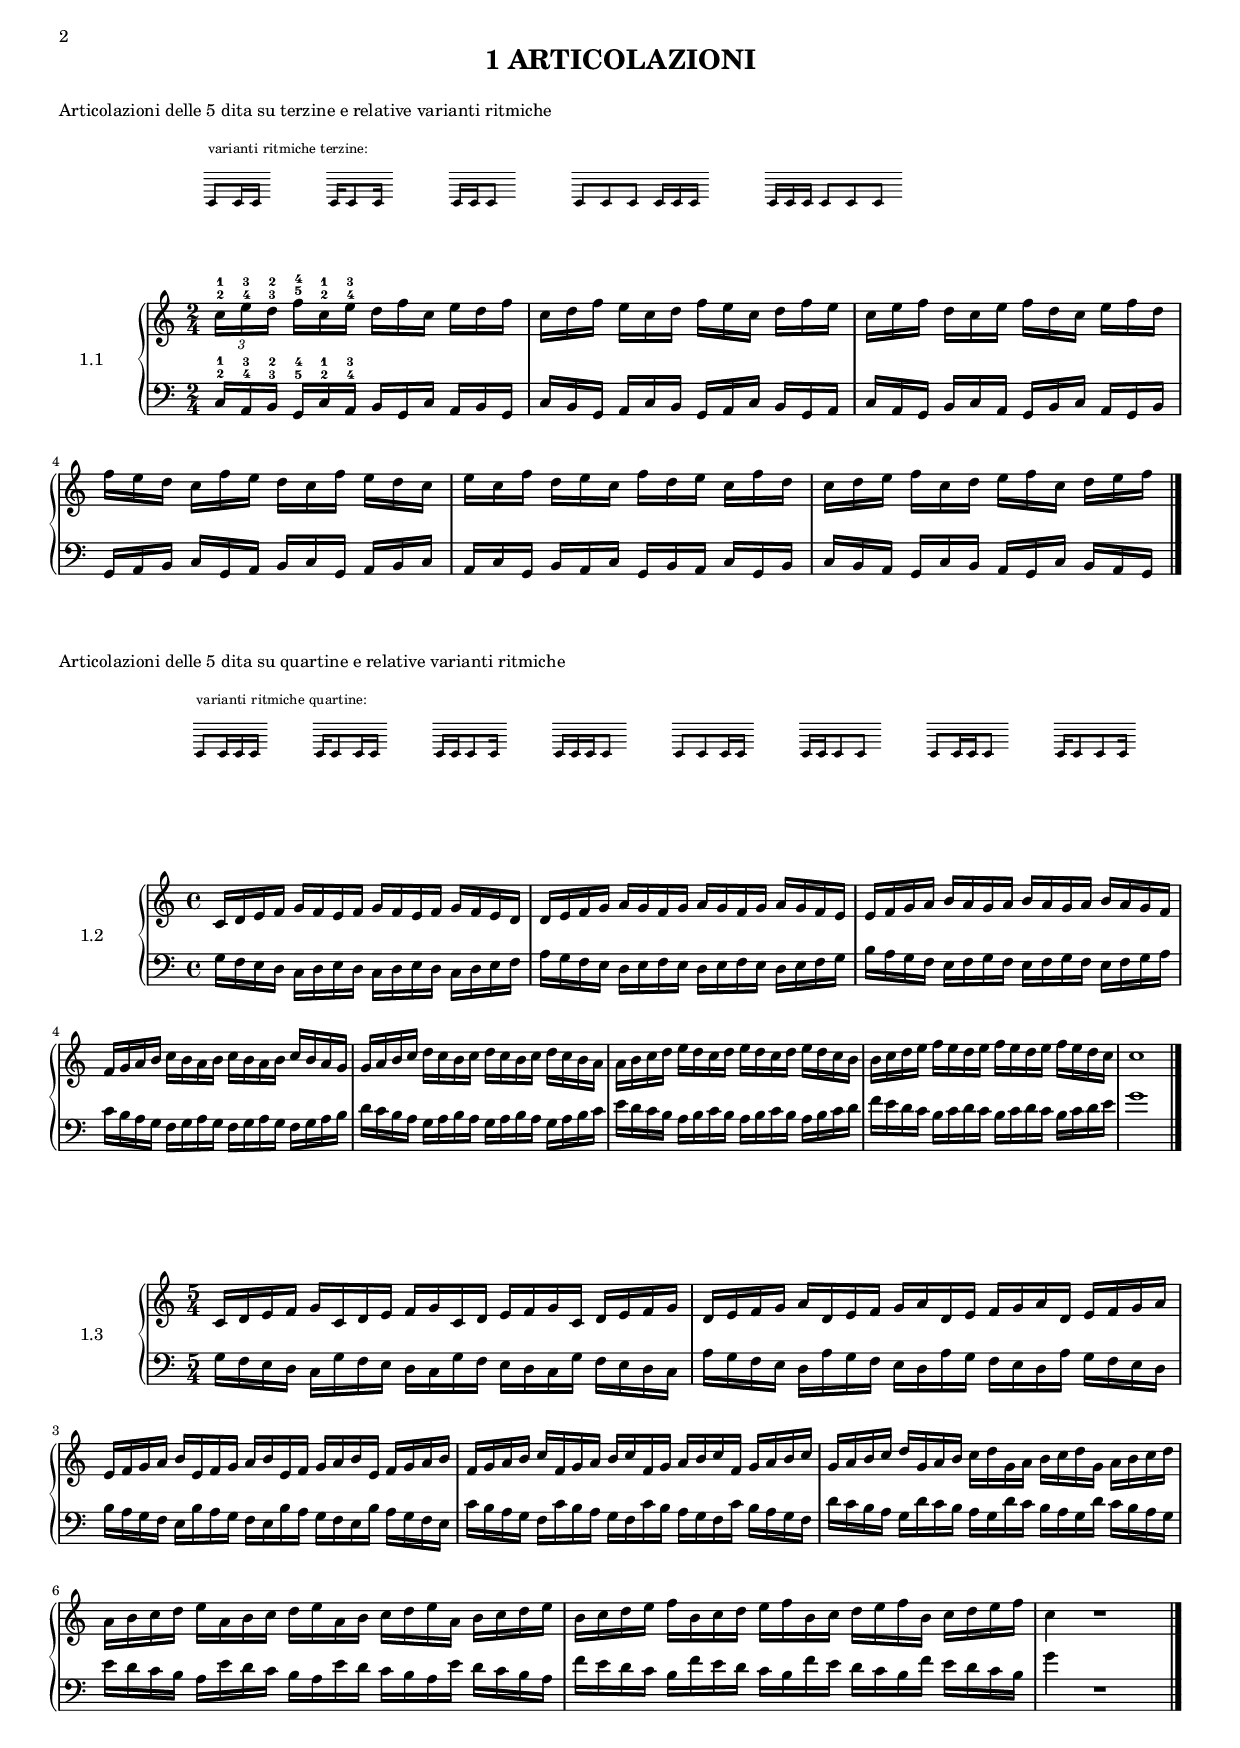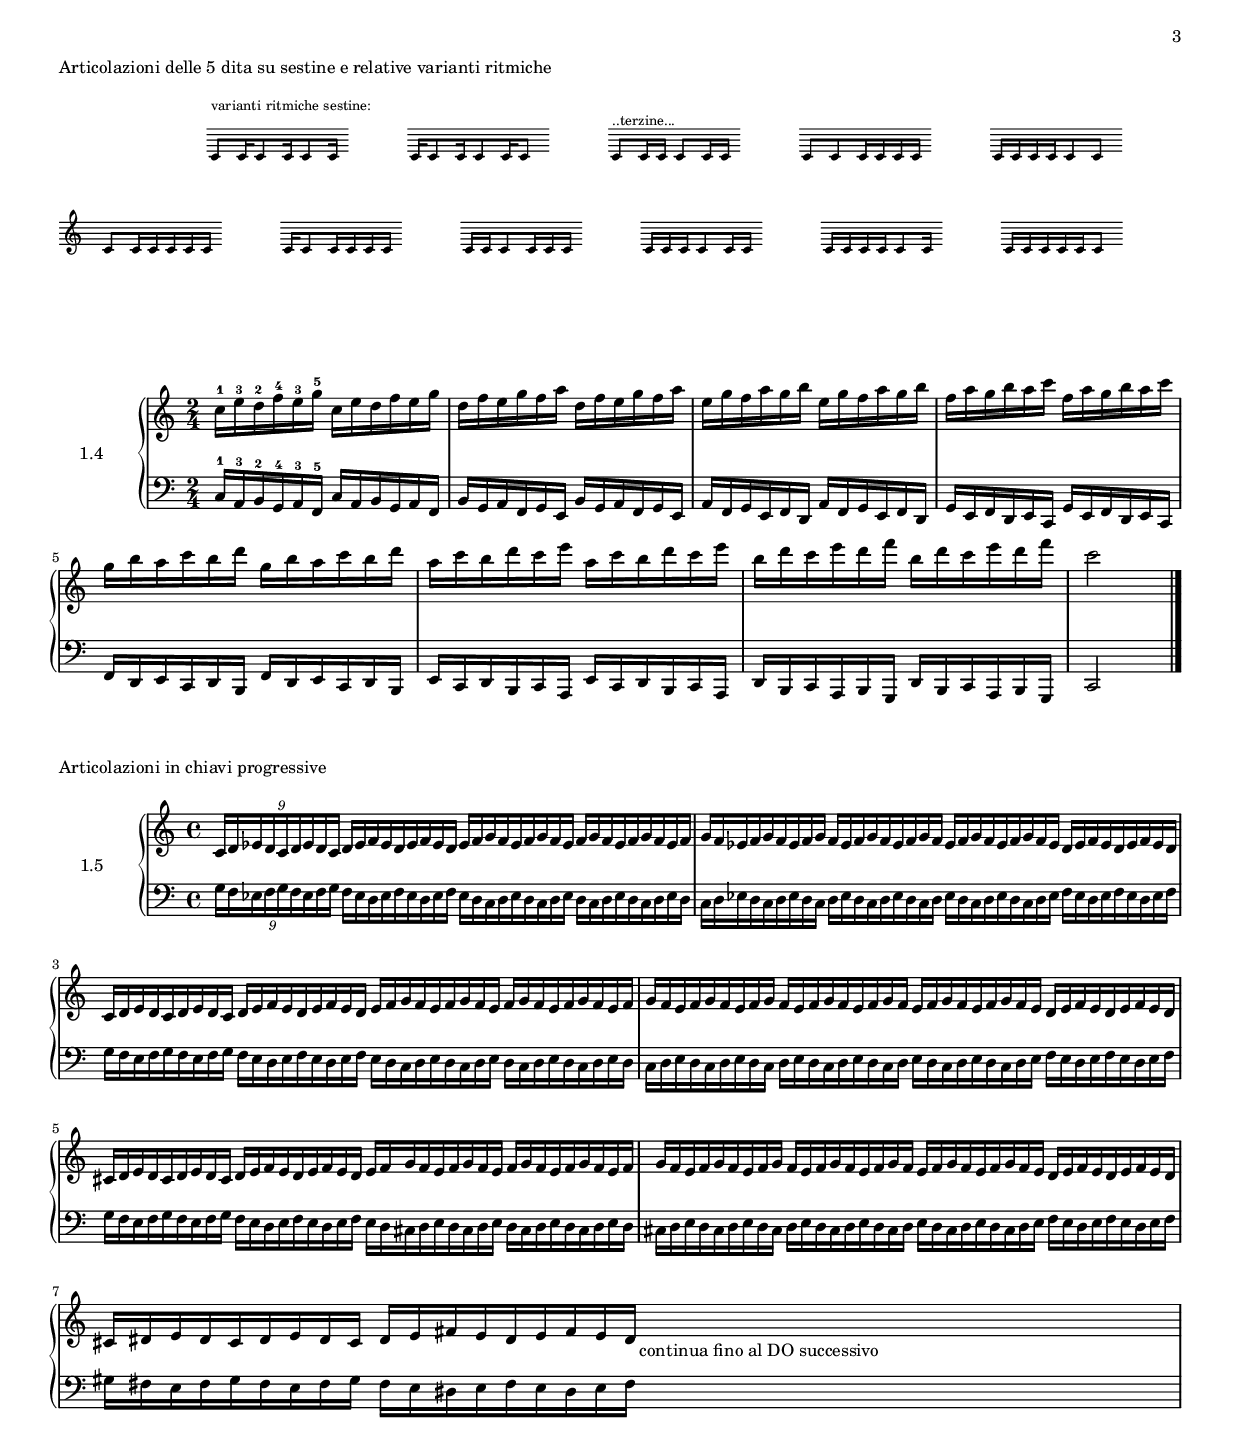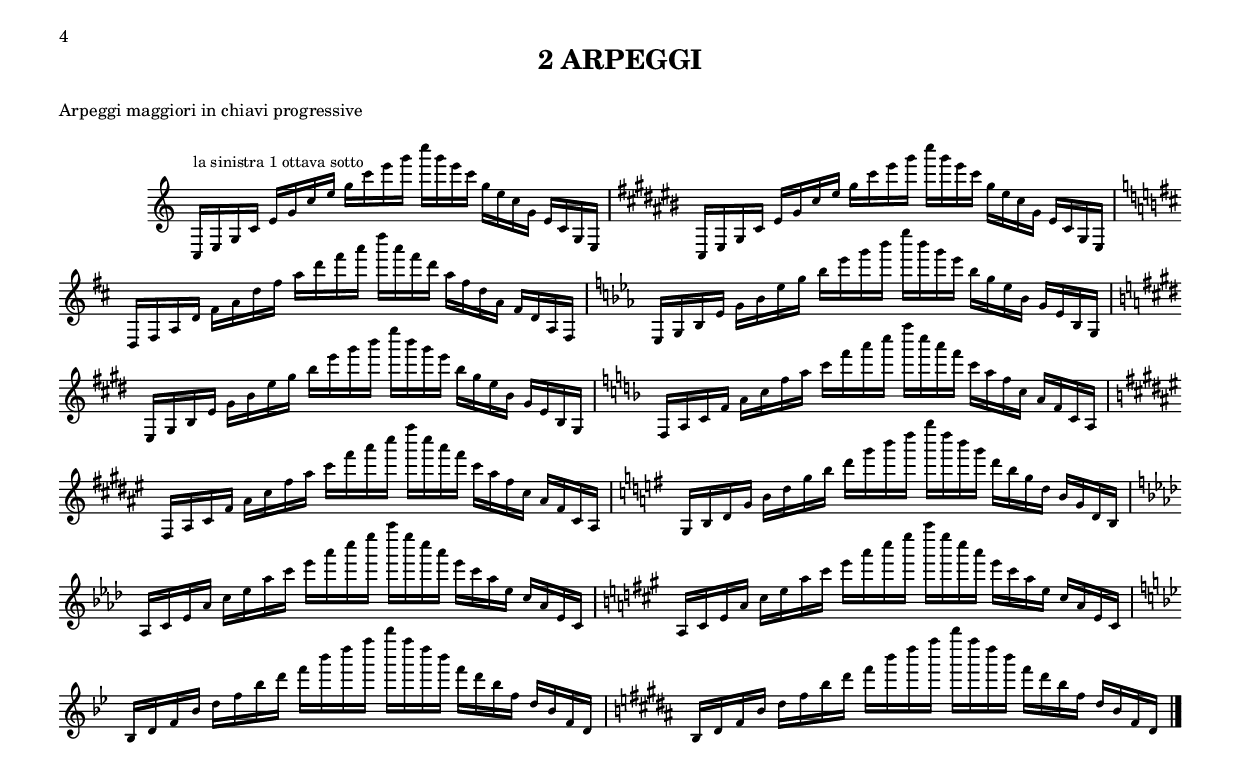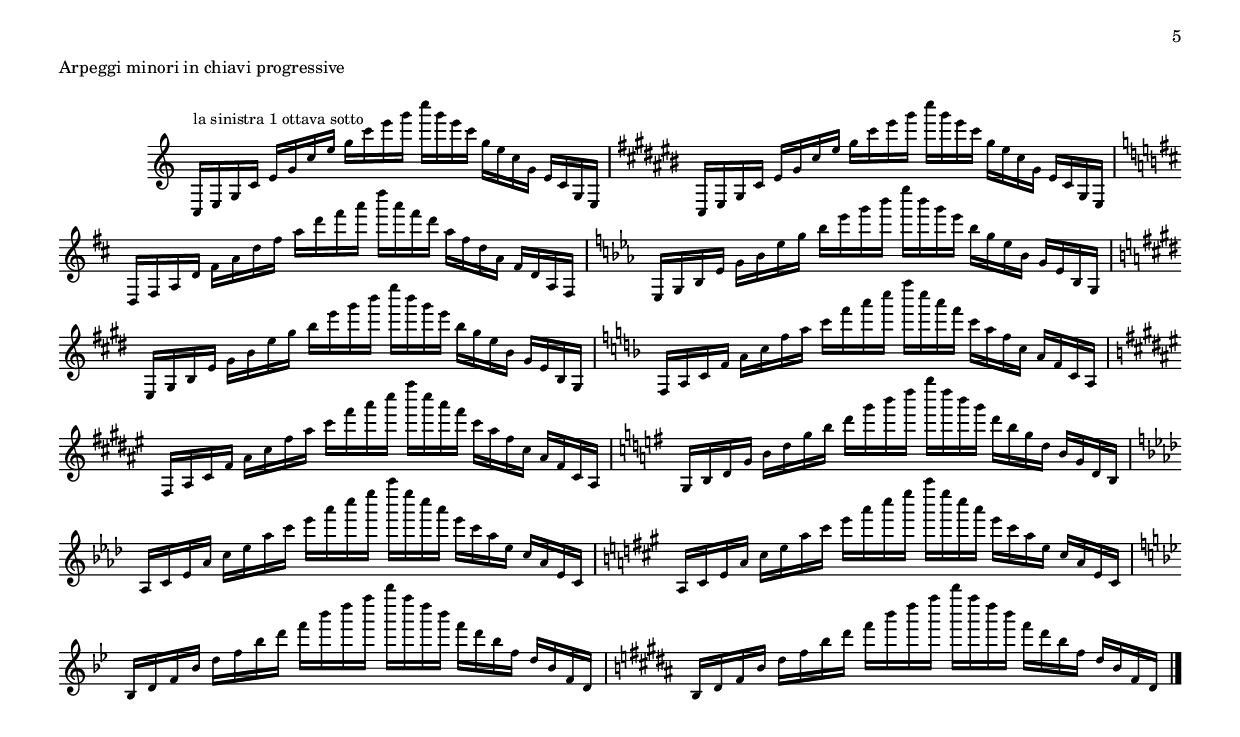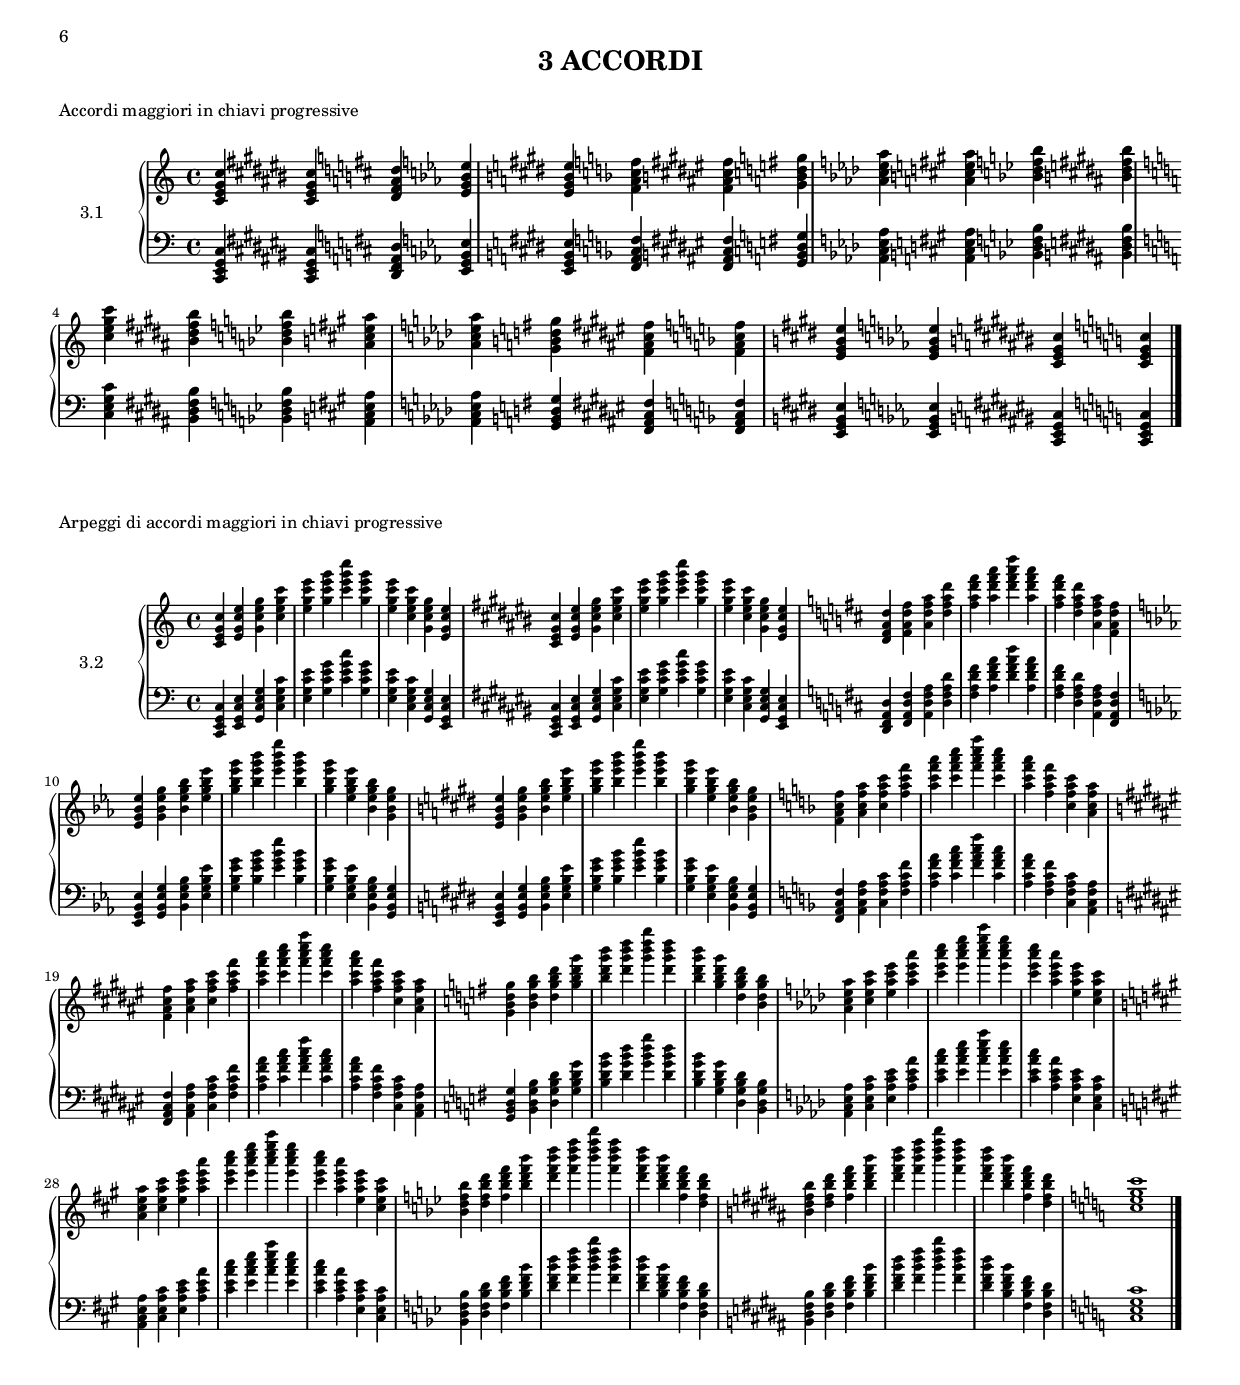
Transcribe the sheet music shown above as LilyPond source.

% ===========================================================================================================
% esercizi-di-tecnica.ly
%                     _    _      _ _   _               _         
%  ___ ___ ___ _ _ __(_)__(_)  __| (_) | |_ ___ __ _ _ (_)__ __ _ 
% / -_|_-</ -_) '_/ _| |_ / | / _` | | |  _/ -_) _| ' \| / _/ _` |
% \___/__/\___|_| \__|_/__|_| \__,_|_|  \__\___\__|_||_|_\__\__,_|
%                           Articolazioni, Arpeggi, Accordi, Terze
%
% Copyright (c) 2020 Alessandro Fraschetti (mail: gos95@gommagomma.net)
%
% Permission is hereby granted, free of charge, to any person obtaining a copy
% of this software and associated documentation files (the "Software"), to deal
% in the Software without restriction, including without limitation the rights
% to use, copy, modify, merge, publish, distribute, sublicense, and/or sell
% copies of the Software, and to permit persons to whom the Software is
% furnished to do so, subject to the following conditions:
% 
% The above copyright notice and this permission notice shall be included in all
% copies or substantial portions of the Software.
% 
% THE SOFTWARE IS PROVIDED "AS IS", WITHOUT WARRANTY OF ANY KIND, EXPRESS OR
% IMPLIED, INCLUDING BUT NOT LIMITED TO THE WARRANTIES OF MERCHANTABILITY,
% FITNESS FOR A PARTICULAR PURPOSE AND NONINFRINGEMENT. IN NO EVENT SHALL THE
% AUTHORS OR COPYRIGHT HOLDERS BE LIABLE FOR ANY CLAIM, DAMAGES OR OTHER
% LIABILITY, WHETHER IN AN ACTION OF CONTRACT, TORT OR OTHERWISE, ARISING FROM,
% OUT OF OR IN CONNECTION WITH THE SOFTWARE OR THE USE OR OTHER DEALINGS IN THE
% SOFTWARE.
% ===========================================================================================================


\version "2.12.3"
#(ly:set-option 'delete-intermediate-files #t)
#(set-global-staff-size 15)


%% arpeggi-ottava-maggiori-12-toni.ly [B.1]
%% arpeggi-estesi-minori-12-toni.ly [B.3]
%% arpeggi-estesi-sdim-12-toni.ly [B.4]

%% accordi-minori-12-toni.ly [C.2]
%% accordi-arpeggi-estesi-minori-12-toni.ly [C.4]
%% accordi-arpeggi-estesi-sdim-12-toni.ly [C.5]
%% accordi-arpeggi-bicordi-maggiori-12-toni.ly [C.6]
%% accordi-arpeggi-bicordi-minori-12-toni.ly [C.7]

%% terze-xxx


% ===========================================================================================================
% ------------------------------------------  I N C L U D E S  ----------------------------------------------
% ===========================================================================================================
% ===========================================================================================================
% varianti-ritmiche-terzine.ly
%                     _    _      _ _   _               _         
%  ___ ___ ___ _ _ __(_)__(_)  __| (_) | |_ ___ __ _ _ (_)__ __ _ 
% / -_|_-</ -_) '_/ _| |_ / | / _` | | |  _/ -_) _| ' \| / _/ _` |
% \___/__/\___|_| \__|_/__|_| \__,_|_|  \__\___\__|_||_|_\__\__,_|
%                           Articolazioni, Arpeggi, Accordi, Terze
%
% Copyright (c) 2020 Alessandro Fraschetti (mail: gos95@gommagomma.net)
%
% Permission is hereby granted, free of charge, to any person obtaining a copy
% of this software and associated documentation files (the "Software"), to deal
% in the Software without restriction, including without limitation the rights
% to use, copy, modify, merge, publish, distribute, sublicense, and/or sell
% copies of the Software, and to permit persons to whom the Software is
% furnished to do so, subject to the following conditions:
% 
% The above copyright notice and this permission notice shall be included in all
% copies or substantial portions of the Software.
% 
% THE SOFTWARE IS PROVIDED "AS IS", WITHOUT WARRANTY OF ANY KIND, EXPRESS OR
% IMPLIED, INCLUDING BUT NOT LIMITED TO THE WARRANTIES OF MERCHANTABILITY,
% FITNESS FOR A PARTICULAR PURPOSE AND NONINFRINGEMENT. IN NO EVENT SHALL THE
% AUTHORS OR COPYRIGHT HOLDERS BE LIABLE FOR ANY CLAIM, DAMAGES OR OTHER
% LIABILITY, WHETHER IN AN ACTION OF CONTRACT, TORT OR OTHERWISE, ARISING FROM,
% OUT OF OR IN CONNECTION WITH THE SOFTWARE OR THE USE OR OTHER DEALINGS IN THE
% SOFTWARE.
% ===========================================================================================================


variantiRitmicheTerzine = \relative c' {
    \cadenzaOn
    \stopStaff
    \skip 1
    \startStaff
        c8[^\markup { \raise #2 { varianti ritmiche terzine: }} c16 c16]
    \stopStaff
    \skip 1
    \startStaff
        c16[ c8 c16]
    \stopStaff
    \skip 1
    \startStaff
        c16[ c16 c8]
    \stopStaff
    \skip 1
    \startStaff
        c8[ c8 c8] c16[ c16 c16]]
    \stopStaff
    \skip 1
    \startStaff
        c16[ c16 c16] c8[ c8 c8]]
    \stopStaff
    \skip 1
    \cadenzaOff
}

% ===========================================================================================================
% varianti-ritmiche-quartine.ly
%                     _    _      _ _   _               _         
%  ___ ___ ___ _ _ __(_)__(_)  __| (_) | |_ ___ __ _ _ (_)__ __ _ 
% / -_|_-</ -_) '_/ _| |_ / | / _` | | |  _/ -_) _| ' \| / _/ _` |
% \___/__/\___|_| \__|_/__|_| \__,_|_|  \__\___\__|_||_|_\__\__,_|
%                           Articolazioni, Arpeggi, Accordi, Terze
%
% Copyright (c) 2020 Alessandro Fraschetti (mail: gos95@gommagomma.net)
%
% Permission is hereby granted, free of charge, to any person obtaining a copy
% of this software and associated documentation files (the "Software"), to deal
% in the Software without restriction, including without limitation the rights
% to use, copy, modify, merge, publish, distribute, sublicense, and/or sell
% copies of the Software, and to permit persons to whom the Software is
% furnished to do so, subject to the following conditions:
% 
% The above copyright notice and this permission notice shall be included in all
% copies or substantial portions of the Software.
% 
% THE SOFTWARE IS PROVIDED "AS IS", WITHOUT WARRANTY OF ANY KIND, EXPRESS OR
% IMPLIED, INCLUDING BUT NOT LIMITED TO THE WARRANTIES OF MERCHANTABILITY,
% FITNESS FOR A PARTICULAR PURPOSE AND NONINFRINGEMENT. IN NO EVENT SHALL THE
% AUTHORS OR COPYRIGHT HOLDERS BE LIABLE FOR ANY CLAIM, DAMAGES OR OTHER
% LIABILITY, WHETHER IN AN ACTION OF CONTRACT, TORT OR OTHERWISE, ARISING FROM,
% OUT OF OR IN CONNECTION WITH THE SOFTWARE OR THE USE OR OTHER DEALINGS IN THE
% SOFTWARE.
% ===========================================================================================================


variantiRitmicheQuartine = \relative c' {
    \cadenzaOn
    \stopStaff
    \skip 1
    \startStaff
        c8[^\markup { \raise #2 { varianti ritmiche quartine: }} c16 c16 c16]
    \stopStaff
    \skip 1
    \startStaff
        c16[ c8 c16 c16]
    \stopStaff
    \skip 1
    \startStaff
        c16[ c16 c8 c16]
    \stopStaff
    \skip 1
    \startStaff
        c16[ c16 c16 c8]
    \stopStaff
    \skip 1
    \startStaff
        c8[ c8 c16 c16]
    \stopStaff
    \skip 1
    \startStaff
        c16[ c16 c8 c8]
    \stopStaff
    \skip 1
    \startStaff
        c8[ c16 c16 c8]
    \stopStaff
    \skip 1
    \startStaff
        c16[ c8 c8 c16]
    \stopStaff
    \skip 1
    \cadenzaOff
}

% ===========================================================================================================
% varianti-ritmiche-terzine.ly
%                     _    _      _ _   _               _         
%  ___ ___ ___ _ _ __(_)__(_)  __| (_) | |_ ___ __ _ _ (_)__ __ _ 
% / -_|_-</ -_) '_/ _| |_ / | / _` | | |  _/ -_) _| ' \| / _/ _` |
% \___/__/\___|_| \__|_/__|_| \__,_|_|  \__\___\__|_||_|_\__\__,_|
%                           Articolazioni, Arpeggi, Accordi, Terze
%
% Copyright (c) 2020 Alessandro Fraschetti (mail: gos95@gommagomma.net)
%
% Permission is hereby granted, free of charge, to any person obtaining a copy
% of this software and associated documentation files (the "Software"), to deal
% in the Software without restriction, including without limitation the rights
% to use, copy, modify, merge, publish, distribute, sublicense, and/or sell
% copies of the Software, and to permit persons to whom the Software is
% furnished to do so, subject to the following conditions:
% 
% The above copyright notice and this permission notice shall be included in all
% copies or substantial portions of the Software.
% 
% THE SOFTWARE IS PROVIDED "AS IS", WITHOUT WARRANTY OF ANY KIND, EXPRESS OR
% IMPLIED, INCLUDING BUT NOT LIMITED TO THE WARRANTIES OF MERCHANTABILITY,
% FITNESS FOR A PARTICULAR PURPOSE AND NONINFRINGEMENT. IN NO EVENT SHALL THE
% AUTHORS OR COPYRIGHT HOLDERS BE LIABLE FOR ANY CLAIM, DAMAGES OR OTHER
% LIABILITY, WHETHER IN AN ACTION OF CONTRACT, TORT OR OTHERWISE, ARISING FROM,
% OUT OF OR IN CONNECTION WITH THE SOFTWARE OR THE USE OR OTHER DEALINGS IN THE
% SOFTWARE.
% ===========================================================================================================


variantiRitmicheSestine = \relative c' {
    \cadenzaOn
    \stopStaff
    \skip 1
    \startStaff
        c8[^\markup { \raise #2 { varianti ritmiche sestine: }} c16 c8 c16 c8 c16]
    \stopStaff
    \skip 1
    \startStaff
        c16[ c8 c16 c8 c16 c8]
    \stopStaff
    \skip 1
    \startStaff
        c8[^\markup { \raise #0  {..terzine...}} c16 c16] c8[ c16 c16]
    \stopStaff
    \skip 1
    \startStaff
        c8[ c8 c16 c16 c16 c16]
    \stopStaff
    \skip 1
    \startStaff
        c16[ c16 c16 c16 c8 c8]
    \stopStaff
    \skip 1
	\cadenzaOff
	\break
	\cadenzaOn
    \startStaff
        c8[ c16 c16 c16 c16 c16]
    \stopStaff
    \skip 1
    \startStaff
        c16[ c8 c16 c16 c16 c16]
    \stopStaff
    \skip 1
    \startStaff
        c16[ c16 c8 c16 c16 c16]
    \stopStaff
    \skip 1
    \startStaff
        c16[ c16 c16 c8 c16 c16]
    \stopStaff
    \skip 1
    \startStaff
        c16[ c16 c16 c16 c8 c16]
    \stopStaff
    \skip 1
    \startStaff
        c16[ c16 c16 c16 c16 c8]
    \stopStaff
	\skip 1
    \cadenzaOff
}


% ===========================================================================================================
% articolazioni-terzine.ly
%                     _    _      _ _   _               _         
%  ___ ___ ___ _ _ __(_)__(_)  __| (_) | |_ ___ __ _ _ (_)__ __ _ 
% / -_|_-</ -_) '_/ _| |_ / | / _` | | |  _/ -_) _| ' \| / _/ _` |
% \___/__/\___|_| \__|_/__|_| \__,_|_|  \__\___\__|_||_|_\__\__,_|
%                           Articolazioni, Arpeggi, Accordi, Terze
%
% Copyright (c) 2020 Alessandro Fraschetti (mail: gos95@gommagomma.net)
%
% Permission is hereby granted, free of charge, to any person obtaining a copy
% of this software and associated documentation files (the "Software"), to deal
% in the Software without restriction, including without limitation the rights
% to use, copy, modify, merge, publish, distribute, sublicense, and/or sell
% copies of the Software, and to permit persons to whom the Software is
% furnished to do so, subject to the following conditions:
% 
% The above copyright notice and this permission notice shall be included in all
% copies or substantial portions of the Software.
% 
% THE SOFTWARE IS PROVIDED "AS IS", WITHOUT WARRANTY OF ANY KIND, EXPRESS OR
% IMPLIED, INCLUDING BUT NOT LIMITED TO THE WARRANTIES OF MERCHANTABILITY,
% FITNESS FOR A PARTICULAR PURPOSE AND NONINFRINGEMENT. IN NO EVENT SHALL THE
% AUTHORS OR COPYRIGHT HOLDERS BE LIABLE FOR ANY CLAIM, DAMAGES OR OTHER
% LIABILITY, WHETHER IN AN ACTION OF CONTRACT, TORT OR OTHERWISE, ARISING FROM,
% OUT OF OR IN CONNECTION WITH THE SOFTWARE OR THE USE OR OTHER DEALINGS IN THE
% SOFTWARE.
% ===========================================================================================================


articolazioniTerzineUpper = \relative c'' {
    \time 2/4
    \times 2/3 { c16-2-1[ e-4-3 d-3-2 ] } \override TupletNumber #'transparent = ##t 
                  \times 2/3 { f-5-4[ c-2-1 e-4-3 ] } \times 2/3 { d[ f c ] } \times 2/3 { e[ d f ] }
    \times 2/3 {   c[ d f ] } \times 2/3 { e[ c d ] } \times 2/3 { f[ e c ] } \times 2/3 { d[ f e ] }
    \times 2/3 {   c[ e f ] } \times 2/3 { d[ c e ] } \times 2/3 { f[ d c ] } \times 2/3 { e[ f d ] }
    \times 2/3 {   f[ e d ] } \times 2/3 { c[ f e ] } \times 2/3 { d[ c f ] } \times 2/3 { e[ d c ] }
    \times 2/3 {   e[ c f ] } \times 2/3 { d[ e c ] } \times 2/3 { f[ d e ] } \times 2/3 { c[ f d ] }
    \times 2/3 {   c[ d e ] } \times 2/3 { f[ c d ] } \times 2/3 { e[ f c ] } \times 2/3 { d[ e f ] }
    \bar "|."
}
articolazioniTerzineLower = \relative c {
    \time 2/4
    \override TupletNumber #'transparent = ##t
    \times 2/3 { c16-2-1[ a-4-3 b-3-2 ] }
                  \times 2/3 { g-5-4[ c-2-1 a-4-3 ] } \times 2/3 { b[ g c ] } \times 2/3 { a[ b g ] }
    \times 2/3 {   c[ b g ] } \times 2/3 { a[ c b ] } \times 2/3 { g[ a c ] } \times 2/3 { b[ g a ] }
    \times 2/3 {   c[ a g ] } \times 2/3 { b[ c a ] } \times 2/3 { g[ b c ] } \times 2/3 { a[ g b ] }
    \times 2/3 {   g[ a b ] } \times 2/3 { c[ g a ] } \times 2/3 { b[ c g ] } \times 2/3 { a[ b c ] }
    \times 2/3 {   a[ c g ] } \times 2/3 { b[ a c ] } \times 2/3 { g[ b a ] } \times 2/3 { c[ g b ] }
    \times 2/3 {   c[ b a ] } \times 2/3 { g[ c b ] } \times 2/3 { a[ g c ] } \times 2/3 { b[ a g ] }
    \bar "|."
}

% ===========================================================================================================
% articolazioni-quartine.ly
%                     _    _      _ _   _               _         
%  ___ ___ ___ _ _ __(_)__(_)  __| (_) | |_ ___ __ _ _ (_)__ __ _ 
% / -_|_-</ -_) '_/ _| |_ / | / _` | | |  _/ -_) _| ' \| / _/ _` |
% \___/__/\___|_| \__|_/__|_| \__,_|_|  \__\___\__|_||_|_\__\__,_|
%                           Articolazioni, Arpeggi, Accordi, Terze
%
% Copyright (c) 2020 Alessandro Fraschetti (mail: gos95@gommagomma.net)
%
% Permission is hereby granted, free of charge, to any person obtaining a copy
% of this software and associated documentation files (the "Software"), to deal
% in the Software without restriction, including without limitation the rights
% to use, copy, modify, merge, publish, distribute, sublicense, and/or sell
% copies of the Software, and to permit persons to whom the Software is
% furnished to do so, subject to the following conditions:
% 
% The above copyright notice and this permission notice shall be included in all
% copies or substantial portions of the Software.
% 
% THE SOFTWARE IS PROVIDED "AS IS", WITHOUT WARRANTY OF ANY KIND, EXPRESS OR
% IMPLIED, INCLUDING BUT NOT LIMITED TO THE WARRANTIES OF MERCHANTABILITY,
% FITNESS FOR A PARTICULAR PURPOSE AND NONINFRINGEMENT. IN NO EVENT SHALL THE
% AUTHORS OR COPYRIGHT HOLDERS BE LIABLE FOR ANY CLAIM, DAMAGES OR OTHER
% LIABILITY, WHETHER IN AN ACTION OF CONTRACT, TORT OR OTHERWISE, ARISING FROM,
% OUT OF OR IN CONNECTION WITH THE SOFTWARE OR THE USE OR OTHER DEALINGS IN THE
% SOFTWARE.
% ===========================================================================================================


articolazioniQuartineAUpper = \relative c' {
    \time 4/4 
    c16 d e f  g f e f  g f e f  g f e d
    d16 e f g  a g f g  a g f g  a g f e
    e16 f g a  b a g a  b a g a  b a g f
    f16 g a b  c b a b  c b a b  c b a g
    g16 a b c  d c b c  d c b c  d c b a
    a16 b c d  e d c d  e d c d  e d c b
    b16 c d e  f e d e  f e d e  f e d c
    c1
    \bar "|."
}
articolazioniQuartineALower = \relative c' {
    \time 4/4
    g16 f e d  c d e d  c d e d  c d e f
    a16 g f e  d e f e  d e f e  d e f g 
    b16 a g f  e f g f  e f g f  e f g a
    c16 b a g  f g a g  f g a g  f g a b
    d16 c b a  g a b a  g a b a  g a b c
    e16 d c b  a b c b  a b c b  a b c d
    f16 e d c  b c d c  b c d c  b c d e
    g1
    \bar "|."
}


articolazioniQuartineBUpper = \relative c' {
    \time 5/4
    c16 d e f  g c, d e  f g c, d  e f g c,  d e f g
    d16 e f g  a d, e f  g a d, e  f g a d,  e f g a
    e16 f g a  b e, f g  a b e, f  g a b e,  f g a b
    f16 g a b  c f, g a  b c f, g  a b c f,  g a b c
    g16 a b c  d g, a b  c d g, a  b c d g,  a b c d
    a16 b c d  e a, b c  d e a, b  c d e a,  b c d e
    b16 c d e  f b, c d  e f b, c  d e f b,  c d e f
    c4 r1
    \bar "|."
}
articolazioniQuartineBLower = \relative c' {
    \time 5/4
    g16  f e d  c g' f e  d c g' f  e d c g'  f e d c
    a'16 g f e  d a' g f  e d a' g  f e d a'  g f e d
    b'16 a g f  e b' a g  f e b' a  g f e b'  a g f e
    c'16 b a g  f c' b a  g f c' b  a g f c'  b a g f
    d'16 c b a  g d' c b  a g d' c  b a g d'  c b a g
    e'16 d c b  a e' d c  b a e' d  c b a e'  d c b a
    f'16 e d c  b f' e d  c b f' e  d c b f'  e d c b
    g'4  r1
    \bar "|."
}

% ===========================================================================================================
% articolazioni-sestine.ly
%                     _    _      _ _   _               _         
%  ___ ___ ___ _ _ __(_)__(_)  __| (_) | |_ ___ __ _ _ (_)__ __ _ 
% / -_|_-</ -_) '_/ _| |_ / | / _` | | |  _/ -_) _| ' \| / _/ _` |
% \___/__/\___|_| \__|_/__|_| \__,_|_|  \__\___\__|_||_|_\__\__,_|
%                           Articolazioni, Arpeggi, Accordi, Terze
%
% Copyright (c) 2020 Alessandro Fraschetti (mail: gos95@gommagomma.net)
%
% Permission is hereby granted, free of charge, to any person obtaining a copy
% of this software and associated documentation files (the "Software"), to deal
% in the Software without restriction, including without limitation the rights
% to use, copy, modify, merge, publish, distribute, sublicense, and/or sell
% copies of the Software, and to permit persons to whom the Software is
% furnished to do so, subject to the following conditions:
% 
% The above copyright notice and this permission notice shall be included in all
% copies or substantial portions of the Software.
% 
% THE SOFTWARE IS PROVIDED "AS IS", WITHOUT WARRANTY OF ANY KIND, EXPRESS OR
% IMPLIED, INCLUDING BUT NOT LIMITED TO THE WARRANTIES OF MERCHANTABILITY,
% FITNESS FOR A PARTICULAR PURPOSE AND NONINFRINGEMENT. IN NO EVENT SHALL THE
% AUTHORS OR COPYRIGHT HOLDERS BE LIABLE FOR ANY CLAIM, DAMAGES OR OTHER
% LIABILITY, WHETHER IN AN ACTION OF CONTRACT, TORT OR OTHERWISE, ARISING FROM,
% OUT OF OR IN CONNECTION WITH THE SOFTWARE OR THE USE OR OTHER DEALINGS IN THE
% SOFTWARE.
% ===========================================================================================================


articolazioniSestineUpper = \relative c'' {
    \time 2/4
	\override TupletNumber #'transparent = ##t
	\override TupletBracket.bracket-visibility = ##f
    \times 2/3 { c16-1[ e-3 d-2 }  
							\times 2/3 { f-4 e-3 g-5 ] }\times 2/3 { c,[ e d } 		\times 2/3 { f e g] }
    \times 2/3 { d[ f e } 	\times 2/3 { g f a ] }		\times 2/3 { d,[ f e } 		\times 2/3 { g f a ] }
    \times 2/3 { e[ g f } 	\times 2/3 { a g b ] } 		\times 2/3 { e,[ g f } 		\times 2/3 { a g b ] }
    \times 2/3 { f[ a g } 	\times 2/3 { b a c ] } 		\times 2/3 { f,[ a g } 		\times 2/3 { b a c ] }
    \times 2/3 { g[ b a } 	\times 2/3 { c b d ] } 		\times 2/3 { g,[ b a } 		\times 2/3 { c b d ] }
    \times 2/3 { a[ c b } 	\times 2/3 { d c e ] } 		\times 2/3 { a,[ c b } 		\times 2/3 { d c e ] }
	\times 2/3 { b[ d c } 	\times 2/3 { e d f ] } 		\times 2/3 { b,[ d c } 		\times 2/3 { e d f ] }
	c2
    \bar "|."
}
articolazioniSestineLower = \relative c {
    \time 2/4
    \override TupletNumber #'transparent = ##t
	\override TupletBracket.bracket-visibility = ##f
    \times 2/3 { c16-1[ a-3 b-2 }
							\times 2/3 { g-4 a-3 f-5 ] }\times 2/3 { c'[ a b } 		\times 2/3 { g a f] }
    \times 2/3 { b[ g a } 	\times 2/3 { f g e ] }		\times 2/3 { b'[ g a } 		\times 2/3 { f g e ] }
    \times 2/3 { a[ f g } 	\times 2/3 { e f d ] } 		\times 2/3 { a'[ f g } 		\times 2/3 { e f d ] }
    \times 2/3 { g[ e f } 	\times 2/3 { d e c ] } 		\times 2/3 { g'[ e f } 		\times 2/3 { d e c ] }
    \times 2/3 { f[ d e } 	\times 2/3 { c d b ] } 		\times 2/3 { f'[ d e } 		\times 2/3 { c d b ] }
    \times 2/3 { e[ c d } 	\times 2/3 { b c a ] } 		\times 2/3 { e'[ c d } 		\times 2/3 { b c a ] }
	\times 2/3 { d[ b c } 	\times 2/3 { a b g ] } 		\times 2/3 { d'[ b c } 		\times 2/3 { a b g ] }
	c2
    \bar "|."
}

% ===========================================================================================================
% articolazioni-12-toni.ly
%                     _    _      _ _   _               _         
%  ___ ___ ___ _ _ __(_)__(_)  __| (_) | |_ ___ __ _ _ (_)__ __ _ 
% / -_|_-</ -_) '_/ _| |_ / | / _` | | |  _/ -_) _| ' \| / _/ _` |
% \___/__/\___|_| \__|_/__|_| \__,_|_|  \__\___\__|_||_|_\__\__,_|
%                           Articolazioni, Arpeggi, Accordi, Terze
%
% Copyright (c) 2020 Alessandro Fraschetti (mail: gos95@gommagomma.net)
%
% Permission is hereby granted, free of charge, to any person obtaining a copy
% of this software and associated documentation files (the "Software"), to deal
% in the Software without restriction, including without limitation the rights
% to use, copy, modify, merge, publish, distribute, sublicense, and/or sell
% copies of the Software, and to permit persons to whom the Software is
% furnished to do so, subject to the following conditions:
% 
% The above copyright notice and this permission notice shall be included in all
% copies or substantial portions of the Software.
% 
% THE SOFTWARE IS PROVIDED "AS IS", WITHOUT WARRANTY OF ANY KIND, EXPRESS OR
% IMPLIED, INCLUDING BUT NOT LIMITED TO THE WARRANTIES OF MERCHANTABILITY,
% FITNESS FOR A PARTICULAR PURPOSE AND NONINFRINGEMENT. IN NO EVENT SHALL THE
% AUTHORS OR COPYRIGHT HOLDERS BE LIABLE FOR ANY CLAIM, DAMAGES OR OTHER
% LIABILITY, WHETHER IN AN ACTION OF CONTRACT, TORT OR OTHERWISE, ARISING FROM,
% OUT OF OR IN CONNECTION WITH THE SOFTWARE OR THE USE OR OTHER DEALINGS IN THE
% SOFTWARE.
% ===========================================================================================================

	
articolazioniXIIToniUpper = \relative c' {
    \time 4/4
    \tuplet 9/4 { c16[ d ees d c d ees d c] } 	\override TupletNumber #'transparent = ##t 
	\tuplet 9/4 { d[ ees f ees d ees f ees d] }
	\tuplet 9/4 { ees[ f g f ees f g f ees] }
	\tuplet 9/4 { f[ g f ees f g f ees f] }

	\tuplet 9/4 { g[ f ees f g f ees f g] }
	\tuplet 9/4 { f[ ees f g f ees f g f] }
	\tuplet 9/4 { ees[ f g f ees f g f ees] }
	\tuplet 9/4 { d[ ees f ees d ees f ees d] }
	\break
    \tuplet 9/4 { c[ d e d c d e d c] }
	\tuplet 9/4 { d[ e f e d e f e d] }
	\tuplet 9/4 { e[ f g f e f g f e] }
	\tuplet 9/4 { f[ g f e f g f e f] }

	\tuplet 9/4 { g[ f e f g f e f g] }
	\tuplet 9/4 { f[ e f g f e f g f] }
	\tuplet 9/4 { e[ f g f e f g f e] }
	\tuplet 9/4 { d[ e f e d e f e d] }
	\break
    \tuplet 9/4 { cis[ d e d cis d e d cis] }
	\tuplet 9/4 { d[ e f e d e f e d] }
	\tuplet 9/4 { e[ f g f e f g f e] }
	\tuplet 9/4 { f[ g f e f g f e f] }

	\tuplet 9/4 { g[ f e f g f e f g] }
	\tuplet 9/4 { f[ e f g f e f g f] }
	\tuplet 9/4 { e[ f g f e f g f e] }
	\tuplet 9/4 { d[ e f e d e f e d] }
    \break
	\tuplet 9/4 { cis[ dis e dis cis dis e dis cis] }
	\tuplet 9/4 { dis[ e fis e dis e fis e dis] }
	\skip 2
}
articolazioniXIIToniLower = \relative c' {
    \time 4/4
    \tuplet 9/4 { g16[ f ees f g f ees f g] }	\override TupletNumber #'transparent = ##t 
	\tuplet 9/4 { f[ ees d ees f ees d ees f] }
	\tuplet 9/4 { ees[ d c d ees d c d ees] }
	\tuplet 9/4 { d[ c d ees d c d ees d] }

	\tuplet 9/4 { c[ d ees d c d ees d c] }
	\tuplet 9/4 { d[ ees d c d ees d c d] }
	\tuplet 9/4 { ees[ d c d ees d c d ees] }
	\tuplet 9/4 { f[ ees d ees f ees d ees f] }
	\break
    \tuplet 9/4 { g[ f e f g f e f g] }
	\tuplet 9/4 { f[ e d e f e d e f] }
	\tuplet 9/4 { e[ d c d e d c d e] }
	\tuplet 9/4 { d[ c d e d c d e d] }

	\tuplet 9/4 { c[ d e d c d e d c] }
	\tuplet 9/4 { d[ e d c d e d c d] }
	\tuplet 9/4 { e[ d c d e d c d e] }
	\tuplet 9/4 { f[ e d e f e d e f] }
	\break
    \tuplet 9/4 { g[ f e f g f e f g] }
	\tuplet 9/4 { f[ e d e f e d e f] }
	\tuplet 9/4 { e[ d cis d e d cis d e] }
	\tuplet 9/4 { d[ cis d e d cis d e d] }

	\tuplet 9/4 { cis[ d e d cis d e d cis] }
	\tuplet 9/4 { d[ e d cis d e d cis d] }
	\tuplet 9/4 { e[ d cis d e d cis d e] }
	\tuplet 9/4 { f[ e d e f e d e f] }
    \break
	\tuplet 9/4 { gis[ fis e fis gis fis e fis gis] }
	\tuplet 9/4 { fis[ e dis e fis e dis e fis] ^\markup { \raise #2 {  "   continua fino al DO successivo" }} }
	\skip 2
}


% -----------------------------------------------------------------------------------------------------------------------
% -----------------------------------------------------------------------------------------------------------------------
%                                           ARPEGGGI MAGGIORI NEI 12 TONI (4 OTTAVE)
% -----------------------------------------------------------------------------------------------------------------------
% -----------------------------------------------------------------------------------------------------------------------
arpeggiMaggioriXIIToni = {
    \cadenzaOn
    \set fontSize = #-2
	\key c \major		c,16[ ^\markup { \small {  "la sinistra 1 ottava sotto" }} e g c]			e[ g c e] 				g[ c e g]			c[ g e c]			g[ e c g]			e[ c g e]			\bar "|"
	\key cis \major		cis[ eis gis cis]		eis[ gis cis eis] 		gis[ cis eis gis]	cis[ gis eis cis]	gis[ eis cis gis]	eis[ cis gis eis]	\bar "|"
	\key d \major		d[ fis a d]				fis[ a d fis]			a[ d fis a]			d[ a fis d]			a[ fis d a] 		fis[ d a fis]		\bar "|"
	\key ees \major		ees[ g bes ees]			g[ bes ees g]			bes[ ees g bes]		ees[ bes g ees]		bes[ g ees bes]		g[ ees bes g]		\bar "|"
	\key e \major		e[ gis b e]				gis[ b e gis]			b[ e gis b]			e[ b gis e]			b[ gis e b]			gis[ e b gis]		\bar "|"
	\key f \major		f[ a c f]				a[ c f a]				c[ f a c]			f[ c a f]			c[ a f c]			a[ f c a]			\bar "|"
	\key fis \major		fis[ ais cis fis]		ais[ cis fis ais]		cis[ fis ais cis]	fis[ cis ais fis]	cis[ ais fis cis]	ais[ fis cis ais]	\bar "|"
	\key g \major		g[ b d g]				b[ d g b]				d[ g b d]			g[ d b g]			d[ b g d]			b[ g d b]			\bar "|"
	\key aes \major		aes[ c ees aes]			c[ ees aes c]			ees[ aes c ees]		aes[ ees c aes]		ees[ c aes ees]		c[ aes ees c]		\bar "|"
	\key a \major		a[ cis e a]				cis[ e a cis]			e[ a cis e]			a[ e cis a]			e[ cis a e]			cis[ a e cis]		\bar "|"
	\key bes \major		bes[ d f bes]			d[ f bes d]				f[ bes d f]			bes[ f d bes]		f[ d bes f]			d[ bes f d]			\bar "|"
	\key b \major		b[ dis fis b]			dis[ fis b dis]			fis[ b dis fis]		b [fis dis b]		fis[ dis b fis]		dis[ b fis dis]		\bar "|"
    \cadenzaOff
    \bar "|."
}


% -----------------------------------------------------------------------------------------------------------------------
% -----------------------------------------------------------------------------------------------------------------------
%                                           ARPEGGGIO ESTESO - 2 OTTAVE
% -----------------------------------------------------------------------------------------------------------------------
% -----------------------------------------------------------------------------------------------------------------------
accordiMaggioriXIIToni = {
    \time 4/4

	\key c \major	<c e g c>4
	\key cis \major	<cis eis gis cis>4
	\key d \major	<d fis a d>4
	\key ees \major	<ees g bes ees>4

	\key e \major	<e gis b e>4
	\key f \major	<f a c f>4
	\key fis \major	<fis ais cis fis>4
	\key g \major	<g b d g>4

	\key aes \major	<aes c ees aes>4
	\key a \major	<a cis e a>4
	\key bes \major	<bes d f bes>4
	\key b \major	<b dis fis b>4

	\key c \major	<c e g c>4
	\key b \major	<b dis fis b>4
	\key bes \major	<bes d f bes>4
	\key a \major	<a cis e a>4

	\key aes \major	<aes c ees aes>4
	\key g \major	<g b d g>4
	\key fis \major	<fis ais cis fis>4
	\key f \major	<f a c f>4

	\key e \major	<e gis b e>4
	\key ees \major	<ees g bes ees>4
	\key cis \major	<cis eis gis cis>4
	\key c \major	<c e g c>4

    \bar "|."
}

arpeggiAccordiMaggioriXIIToni = {
    \time 4/4

	\key c \major
	<c e g c>4				<e g c e>4				<g c e g>4				<c e g c>4
	<e g c e>4				<g c e g>4				<c e g c>4				<g c e g>4
	<e g c e>4				<c e g c>4				<g c e g>4				<e g c e>4

	\key cis \major
	<cis eis gis cis>4		<eis gis cis eis>4		<gis cis eis gis>4		<cis eis gis cis>4
	<eis gis cis eis>4		<gis cis eis gis>4		<cis eis gis cis>4		<gis cis eis gis>4
	<eis gis cis eis>4		<cis eis gis cis>4		<gis cis eis gis>4		<eis gis cis eis>4

	\key d \major
	<d fis a d>4			<fis a d fis>4			<a d fis a>4			<d fis a d>4
	<fis a d fis>4			<a d fis a>4			<d fis a d>4			<a d fis a>4
	<fis a d fis>4			<d fis a d>4			<a d fis a>4			<fis a d fis>4

	\key ees \major
	<ees g bes ees>4		<g bes ees g>4			<bes ees g bes>4		<ees g bes ees>4
	<g bes ees g>4			<bes ees g bes>4		<ees g bes ees>4		<bes ees g bes>4
	<g bes ees g>4			<ees g bes ees>4		<bes ees g bes>4		<g bes ees g>4

	\key e \major
	<e gis b e>4			<gis b e gis>4			<b e gis b>4			<e gis b e>4
	<gis b e gis>4			<b e gis b>4			<e gis b e>4			<b e gis b>4
	<gis b e gis>4			<e gis b e>4			<b e gis b>4			<gis b e gis>4

	\key f \major
	<f a c f>4				<a c f a>4				<c f a c>4				<f a c f>4
	<a c f a>4				<c f a c>4				<f a c f>4				<c f a c>4
	<a c f a>4				<f a c f>4				<c f a c>4				<a c f a>4

	\key fis \major
	<fis ais cis fis>4		<ais cis fis ais>4		<cis fis ais cis>4		<fis ais cis fis>4
	<ais cis fis ais>4		<cis fis ais cis>4		<fis ais cis fis>4		<cis fis ais cis>4
	<ais cis fis ais>4		<fis ais cis fis>4		<cis fis ais cis>4		<ais cis fis ais>4

	\key g \major
	<g b d g>4				<b d g b>4				<d g b d>4				<g b d g>4
	<b d g b>4				<d g b d>4				<g b d g>4				<d g b d>4
	<b d g b>4				<g b d g>4				<d g b d>4				<b d g b>4

	\key aes \major
	<aes c ees aes>4		<c ees aes c>4			<ees aes c ees>4		<aes c ees aes>4
	<c ees aes c>4			<ees aes c ees>4		<aes c ees aes>4		<ees aes c ees>4
	<c ees aes c>4			<aes c ees aes>4		<ees aes c ees>4		<c ees aes c>4

	\key a \major
	<a cis e a>4			<cis e a cis>4			<e a cis e>4			<a cis e a>4
	<cis e a cis>4			<e a cis e>4			<a cis e a>4			<e a cis e>4
	<cis e a cis>4			<a cis e a>4			<e a cis e>4			<cis e a cis>4

	\key bes \major
	<bes d f bes>4			<d f bes d>4			<f bes d f>4			<bes d f bes>4
	<d f bes d>4			<f bes d f>4			<bes d f bes>4			<f bes d f>4
	<d f bes d>4			<bes d f bes>4			<f bes d f>4			<d f bes d>4

	\key b \major
	<b dis fis b>4			<dis fis b dis>4		<fis b dis fis>4		<b dis fis b>4
	<dis fis b dis>4		<fis b dis fis>4		<b dis fis b>4			<fis b dis fis>4
	<dis fis b dis>4		<b dis fis b>4			<fis b dis fis>4		<dis fis b dis>4

	\key c \major
	<c e g c>1

    \bar "|."
}

% -----------------------------------------------------------------------------------------------------------------------
% -----------------------------------------------------------------------------------------------------------------------
%                                           ARPEGGGI ESTESI MAGGIORI - 2 OTTAVE
% -----------------------------------------------------------------------------------------------------------------------
% -----------------------------------------------------------------------------------------------------------------------
accordiArpeggiEstesiMaggioriXIIToni = {
    \time 4/4
	\set fontSize = #-1

	\key c \major
	<c e g c>4				<e g c e>4				<g c e g>4				<c e g c>4
	<e g c e>4				<g c e g>4				<c e g c>4				<g c e g>4
	<e g c e>4				<c e g c>4				<g c e g>4				<e g c e>4

	\key cis \major
	<cis eis gis cis>4		<eis gis cis eis>4		<gis cis eis gis>4		<cis eis gis cis>4
	<eis gis cis eis>4		<gis cis eis gis>4		<cis eis gis cis>4		<gis cis eis gis>4
	<eis gis cis eis>4		<cis eis gis cis>4		<gis cis eis gis>4		<eis gis cis eis>4

	\key d \major
	<d fis a d>4			<fis a d fis>4			<a d fis a>4			<d fis a d>4
	<fis a d fis>4			<a d fis a>4			<d fis a d>4			<a d fis a>4
	<fis a d fis>4			<d fis a d>4			<a d fis a>4			<fis a d fis>4

	\key ees \major
	<ees g bes ees>4		<g bes ees g>4			<bes ees g bes>4		<ees g bes ees>4
	<g bes ees g>4			<bes ees g bes>4		<ees g bes ees>4		<bes ees g bes>4
	<g bes ees g>4			<ees g bes ees>4		<bes ees g bes>4		<g bes ees g>4

	\key e \major
	<e gis b e>4			<gis b e gis>4			<b e gis b>4			<e gis b e>4
	<gis b e gis>4			<b e gis b>4			<e gis b e>4			<b e gis b>4
	<gis b e gis>4			<e gis b e>4			<b e gis b>4			<gis b e gis>4

	\key f \major
	<f a c f>4				<a c f a>4				<c f a c>4				<f a c f>4
	<a c f a>4				<c f a c>4				<f a c f>4				<c f a c>4
	<a c f a>4				<f a c f>4				<c f a c>4				<a c f a>4

	\key fis \major
	<fis ais cis fis>4		<ais cis fis ais>4		<cis fis ais cis>4		<fis ais cis fis>4
	<ais cis fis ais>4		<cis fis ais cis>4		<fis ais cis fis>4		<cis fis ais cis>4
	<ais cis fis ais>4		<fis ais cis fis>4		<cis fis ais cis>4		<ais cis fis ais>4

	\key g \major
	<g b d g>4				<b d g b>4				<d g b d>4				<g b d g>4
	<b d g b>4				<d g b d>4				<g b d g>4				<d g b d>4
	<b d g b>4				<g b d g>4				<d g b d>4				<b d g b>4

	\key aes \major
	<aes c ees aes>4		<c ees aes c>4			<ees aes c ees>4		<aes c ees aes>4
	<c ees aes c>4			<ees aes c ees>4		<aes c ees aes>4		<ees aes c ees>4
	<c ees aes c>4			<aes c ees aes>4		<ees aes c ees>4		<c ees aes c>4

	\key a \major
	<a cis e a>4			<cis e a cis>4			<e a cis e>4			<a cis e a>4
	<cis e a cis>4			<e a cis e>4			<a cis e a>4			<e a cis e>4
	<cis e a cis>4			<a cis e a>4			<e a cis e>4			<cis e a cis>4

	\key bes \major
	<bes d f bes>4			<d f bes d>4			<f bes d f>4			<bes d f bes>4
	<d f bes d>4			<f bes d f>4			<bes d f bes>4			<f bes d f>4
	<d f bes d>4			<bes d f bes>4			<f bes d f>4			<d f bes d>4

	\key b \major
	<b dis fis b>4			<dis fis b dis>4		<fis b dis fis>4		<b dis fis b>4
	<dis fis b dis>4		<fis b dis fis>4		<b dis fis b>4			<fis b dis fis>4
	<dis fis b dis>4		<b dis fis b>4			<fis b dis fis>4		<dis fis b dis>4

	\key c \major
	<c e g c>1

    \bar "|."
}



% ===========================================================================================================
% ---------------------------------------------  B O O K  ---------------------------------------------------
% ===========================================================================================================
\book {
    \paper { print-all-headers = ##t ragged-bottom = ##t } % ragged-bottom = ##t
%    \header {
%        title    = \markup {\larger "Esercizi di Tecnica"}
%        subtitle = "Articolazioni, Arpeggi, Accordi, Terze"
%        tagline  = ##f
%    }

	\markup { \vspace #30 }
    \markup \fontsize #10 \bold { "  Esercizi di Tecnica" }
	\markup { \vspace #1 }
    \markup \fontsize #4 \bold  { "     Articolazioni, Arpeggi, Accordi, Terze" }

    \pageBreak

    % -------------------------------------------------------------------------------------------------------------------
    %   ARTICOLAZIONI - TERZINE E RELATIVE VARIANTI RITMICHE
    % -------------------------------------------------------------------------------------------------------------------   
    \score {
        \new Staff \with {
            \remove "Time_signature_engraver"
            fontSize = #-2
            \override StaffSymbol #'staff-space = #(magstep -2)
            firstClef = ##f
        } << \variantiRitmicheTerzine >>
		\header {
            title    = "1 ARTICOLAZIONI"
			subtitle = ##f
			piece    =  \markup { \column { "Articolazioni delle 5 dita su terzine e relative varianti ritmiche" \null } }
	    }
	    \layout { \context { \override VerticalAlignment #'forced-distance = #8 } }
	    \midi { \context { \Score tempoWholesPerMinute = #(ly:make-moment 120 8) } }
    }
    \score {
        \new PianoStaff \with { midiInstrument = #"acoustic grand" }
		<<
            \set PianoStaff.instrumentName = \markup { "1.1" }
            \new Staff = "treble" << \clef violin \articolazioniTerzineUpper >>
            \new Staff = "bass"   << \clef bass \articolazioniTerzineLower >>
        >>
		\header {
            title    = ##f
			subtitle = ##f
%			opus     = \markup { \bold \smaller { (\note #"8"#1 = 120) } }
			piece    = ##f
	    }
    }
    % -------------------------------------------------------------------------------------------------------------------


	% -------------------------------------------------------------------------------------------------------------------
    %   ARTICOLAZIONI - QUARTINE E RELATIVE VARIANTI RITMICHE
    % -------------------------------------------------------------------------------------------------------------------   
    \score {
        \new Staff \with {
            \remove "Time_signature_engraver"
            fontSize = #-2
            \override StaffSymbol #'staff-space = #(magstep -2)
            firstClef = ##f
        } { \variantiRitmicheQuartine }
		\header {
            title    = ##f
			subtitle = ##f
			piece    = \markup { \column { "Articolazioni delle 5 dita su quartine e relative varianti ritmiche" \null } }
	    }
    }
    \score {
        \new PianoStaff \with { midiInstrument = #"acoustic grand" }
		<<
            \set PianoStaff.instrumentName = \markup { "1.2" }
            \new Staff = "treble" << \clef violin \articolazioniQuartineAUpper >>
            \new Staff = "bass"   << \clef bass \articolazioniQuartineALower >>
        >>
		\header {
            title    = ##f
			subtitle = ##f
%			opus     = \markup { \bold \smaller { (\note #"4"#1 = 120) } }
			piece    = \markup { \column { \null \null } }
	    }
	    \layout { \context { \override VerticalAlignment #'forced-distance = #8 } }
	    \midi { \context { \Score tempoWholesPerMinute = #(ly:make-moment 120 4) } }
    }
    \score {
        \new PianoStaff \with { midiInstrument = #"acoustic grand" }
		<<
            \set PianoStaff.instrumentName = \markup { "1.3" }
            \new Staff = "treble" << \clef violin \articolazioniQuartineBUpper >>
            \new Staff = "bass"   << \clef bass \articolazioniQuartineBLower >>
        >>
		\header {
            title    = ##f
			subtitle = ##f
%			opus     = \markup { \bold \smaller { (\note #"4"#1 = 120) } }
			piece    = \markup { \column { \null \null } }
	    }
	    \layout { \context { \override VerticalAlignment #'forced-distance = #8 } }
	    \midi { \context { \Score tempoWholesPerMinute = #(ly:make-moment 120 4) } }
    }
    % -------------------------------------------------------------------------------------------------------------------


	\pageBreak


	% -------------------------------------------------------------------------------------------------------------------
    %   ARTICOLAZIONI - SESTINE E RELATIVE VARIANTI RITMICHE
    % -------------------------------------------------------------------------------------------------------------------   
    \score {
        \new Staff \with {
            \remove "Time_signature_engraver"
            fontSize = #-2
            \override StaffSymbol #'staff-space = #(magstep -3)
            firstClef = ##f
        } { \variantiRitmicheSestine }
		\header {
            title    = ##f
			subtitle = ##f
			piece    = \markup { \column { "Articolazioni delle 5 dita su sestine e relative varianti ritmiche" \null } }
	    }
    }
    \score {
        \new PianoStaff \with { midiInstrument = #"acoustic grand" }
		<<
            \set PianoStaff.instrumentName = \markup { "1.4" }
            \new Staff = "treble" << \clef violin \articolazioniSestineUpper >>
            \new Staff = "bass"   << \clef bass \articolazioniSestineLower >>
        >>
		\header {
            title    = ##f
			subtitle = ##f
%			opus     = \markup { \bold \smaller { (\note #"4"#1 = 120) } }
			piece    = \markup { \column { \null \null } }
	    }
	    \layout { \context { \override VerticalAlignment #'forced-distance = #8 } }
	    \midi { \context { \Score tempoWholesPerMinute = #(ly:make-moment 120 4) } }
    }
    \score {
        \new PianoStaff \with { midiInstrument = #"acoustic grand" }
		<<
            \set PianoStaff.instrumentName = \markup { "1.5" }
            \new Staff = "treble" << \clef violin \articolazioniXIIToniUpper >>
            \new Staff = "bass" << \clef bass \articolazioniXIIToniLower >>
        >>
		\header {
            title    = ##f
			subtitle = ##f
%			opus     = \markup { \bold \smaller { (\note #"4"#1 = 120) } }
			piece    = \markup { \column { "Articolazioni in chiavi progressive" \null } }
	    }
	    \layout { \context { \override VerticalAlignment #'forced-distance = #8 } }
	    \midi { \context { \Score tempoWholesPerMinute = #(ly:make-moment 120 4) } }
    }
    % -------------------------------------------------------------------------------------------------------------------


	\pageBreak


    % -------------------------------------------------------------------------------------------------------------------
    %   ARPEGGGI - MAGGIORI 12 TONI
    % -------------------------------------------------------------------------------------------------------------------
	\score {
        \new Staff = "treble" \with { \remove "Time_signature_engraver" midiInstrument = #"acoustic grand" }
		 <<
            \set PianoStaff.instrumentName = \markup { "2.1" }
            \clef violin \relative c' \arpeggiMaggioriXIIToni
        >>
		\header {
            title    = "2 ARPEGGI"
			subtitle = ##f
%			opus     = \markup { \bold \smaller { (\note #"4"#1 = 120) } }
			piece    = \markup { \column { "Arpeggi maggiori in chiavi progressive" \null } }
	    }
	    \layout { \context { \override VerticalAlignment #'forced-distance = #4 } }
	    \midi { \context { \Score tempoWholesPerMinute = #(ly:make-moment 120 4) } }
    }
    \score {
        \new Staff = "treble" \with { \remove "Time_signature_engraver" midiInstrument = #"acoustic grand" }
		 <<
            \set PianoStaff.instrumentName = \markup { "2.2" }
            \clef violin \relative c' \arpeggiMaggioriXIIToni
        >>
		\header {
            title    = ##f
			subtitle = ##f
%			opus     = \markup { \bold \smaller { (\note #"4"#1 = 120) } }
			piece    = \markup { \column { "Arpeggi minori in chiavi progressive" \null } }
	    }
	    \layout { \context { \override VerticalAlignment #'forced-distance = #6 } }
	    \midi { \context { \Score tempoWholesPerMinute = #(ly:make-moment 120 4) } }
    }
    % -------------------------------------------------------------------------------------------------------------------


	\pageBreak


    % -------------------------------------------------------------------------------------------------------------------
    %   ACCORDI - MAGGIORI 12 TONI
    % -------------------------------------------------------------------------------------------------------------------
	\score {
        \new PianoStaff \with { midiInstrument = #"acoustic grand" }
		 <<
            \set PianoStaff.instrumentName = \markup { "3.1" }
            \new Staff = "treble" << \clef violin \relative c' \accordiMaggioriXIIToni >>
            \new Staff = "bass" << \clef bass \relative c, \accordiMaggioriXIIToni >>
        >>
		\header {
            title    = "3 ACCORDI"
			subtitle = ##f
%			opus     = \markup { \bold \smaller { (\note #"4"#1 = 120) } }
			piece    = \markup { \column { "Accordi maggiori in chiavi progressive" \null } }
	    }
	    \layout { \context { \override VerticalAlignment #'forced-distance = #8 } }
	    \midi { \context { \Score tempoWholesPerMinute = #(ly:make-moment 120 4) } }
    }
    \score {
        \new PianoStaff \with { midiInstrument = #"acoustic grand" }
		<<
            \set PianoStaff.instrumentName = \markup { "3.2" }
            \new Staff = "treble" << \clef violin \relative c' \accordiArpeggiEstesiMaggioriXIIToni >>
            \new Staff = "bass" << \clef bass \relative c, \accordiArpeggiEstesiMaggioriXIIToni >>
        >>
		\header {
            title    = ##f
			subtitle = ##f
%			opus     = \markup { \bold \smaller { (\note #"4"#1 = 120) } }
			piece    = \markup { \column { "Arpeggi di accordi maggiori in chiavi progressive" \null } }
	    }
	    \layout { \context { \override VerticalAlignment #'forced-distance = #8 } }
	    \midi { \context { \Score tempoWholesPerMinute = #(ly:make-moment 120 4) } }
    }
    % -------------------------------------------------------------------------------------------------------------------
}